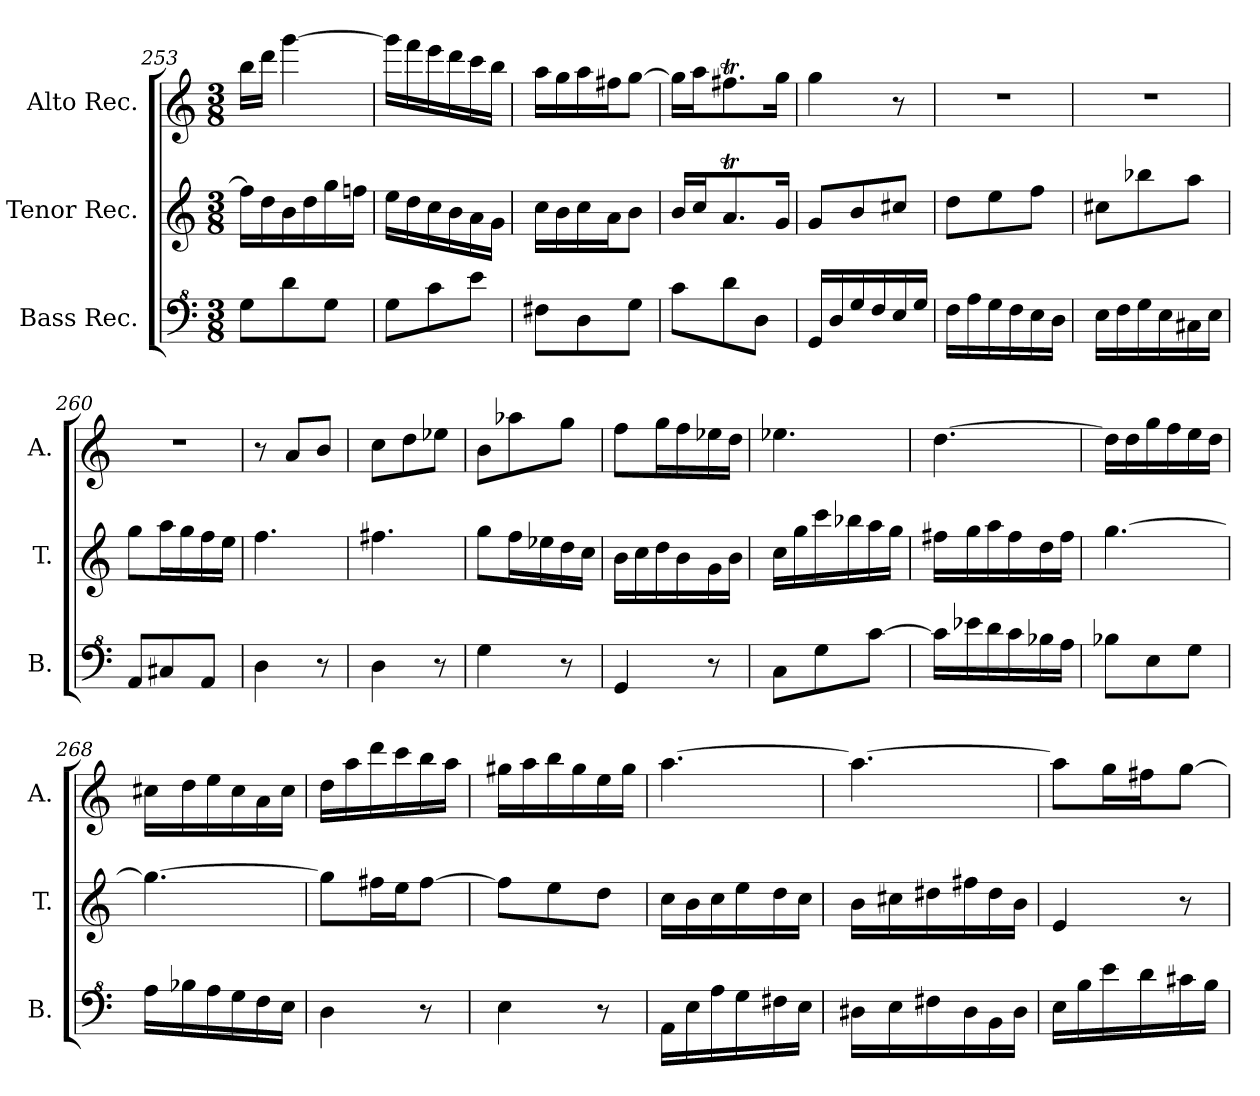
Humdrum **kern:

**kern	**kern	**kern
*part3	*part2	*part1
*staff3	*staff2	*staff1
*I"Bass Rec.	*I"Tenor Rec.	*I"Alto Rec.
*I'B.	*I'T.	*I'A.
*clefF^4	*clefG2	*clefG2
*k[]	*k[]	*k[]
*M3/8	*M3/8	*M3/8
=253	=253	=253
8g\L	16ff#\LL]	16bb\LL
.	16dd\	16ddd\JJ
8dd\	16b\	[4ggg\
.	16dd\	.
8g\J	16gg\	.
.	16ffn\JJ	.
=254	=254	=254
8g\L	16ee\LL	16ggg\LL]
.	16dd\	16fff\
8cc\	16cc\	16eee\
.	16b\	16ddd\
8ee\J	16a\	16ccc\
.	16g\JJ	16bb\JJ
=255	=255	=255
8f#X\L	16cc\LL	16aa\LL
.	16b\	16gg\
8d\	16cc\	16aa\
.	16a\J	16ff#X\J
8g\J	8b\J	[8gg\J
=256	=256	=256
8cc\L	16b/LL	16gg\LL]
.	16cc/J	16aa\J
8dd\	8.aT/	8.ff#Xt\
8d\J	.	.
.	16g/Jk	16gg\Jk
=257	=257	=257
16G/LL	8g/L	4gg\
16d/	.	.
16g/	8b/	.
16f/	.	.
16e/	8cc#X/J	8r
16g/JJ	.	.
=258	=258	=258
16f\LL	8dd\L	4.r
16a\	.	.
16g\	8ee\	.
16f\	.	.
16e\	8ff\J	.
16d\JJ	.	.
=259	=259	=259
16e\LL	8cc#X\L	4.r
16f\	.	.
16g\	8bb-X\	.
16e\	.	.
16c#X\	8aa\J	.
16e\JJ	.	.
=260	=260	=260
8A/L	8gg\L	4.r
8c#X/	16aa\L	.
.	16gg\	.
8A/J	16ff\	.
.	16ee\JJ	.
!!LO:LB:g=z
=261	=261	=261
4d\	4.ff\	8r
.	.	8a/L
8r	.	8b/J
=262	=262	=262
4d\	4.ff#X\	8cc\L
.	.	8dd\
8r	.	8ee-X\J
=263	=263	=263
4g\	8gg\L	8b\L
.	16ff\L	8aa-X\
.	16ee-X\	.
8r	16dd\	8gg\J
.	16cc\JJ	.
=264	=264	=264
4G/	16b\LL	8ff\L
.	16cc\	.
.	16dd\	16gg\L
.	16b\	16ff\
8r	16g\	16ee-X\
.	16b\JJ	16dd\JJ
=265	=265	=265
8c\L	16cc\LL	4.ee-X\
.	16gg\	.
8g\	16ccc\	.
.	16bb-X\	.
[8cc\J	16aa\	.
.	16gg\JJ	.
=266	=266	=266
16cc\LL]	16ff#X\LL	[4.dd\
16ee-X\	16gg\	.
16dd\	16aa\	.
16cc\	16ff#\	.
16b-X\	16dd\	.
16a\JJ	16ff#\JJ	.
=267	=267	=267
8b-X\L	[4.gg\	16dd\LL]
.	.	16dd\
8e\	.	16gg\
.	.	16ff\
8g\J	.	16ee\
.	.	16dd\JJ
=268	=268	=268
16a\LL	4.gg\_	16cc#X\LL
16b-X\	.	16dd\
16a\	.	16ee\
16g\	.	16cc#\
16f\	.	16a\
16e\JJ	.	16cc#\JJ
=269	=269	=269
4d\	8gg\L]	16dd\LL
.	.	16aa\
.	16ff#X\L	16ddd\
.	16ee\J	16ccc\
8r	[8ff#\J	16bb\
.	.	16aa\JJ
!!LO:PB:g=z
=270	=270	=270
4e\	8ff#\L]	16gg#X\LL
.	.	16aa\
.	8ee\	16bb\
.	.	16gg#\
8r	8dd\J	16ee\
.	.	16gg#\JJ
=271	=271	=271
16A\LL	16cc\LL	[4.aa\
16e\	16b\	.
16a\	16cc\	.
16g\	16ee\	.
16f#X\	16dd\	.
16e\JJ	16cc\JJ	.
=272	=272	=272
16d#X\LL	16b\LL	4.aa\_
16e\	16cc#X\	.
16f#X\	16dd#X\	.
16d#\	16ff#X\	.
16B\	16dd#\	.
16d#\JJ	16b\JJ	.
=273	=273	=273
16e\LL	4e/	8aa\L]
16b\	.	.
16ee\	.	16gg\L
16dd\	.	16ff#X\J
16cc#X\	8r	[8gg\J
16b\JJ	.	.
=	=	=
*-	*-	*-
